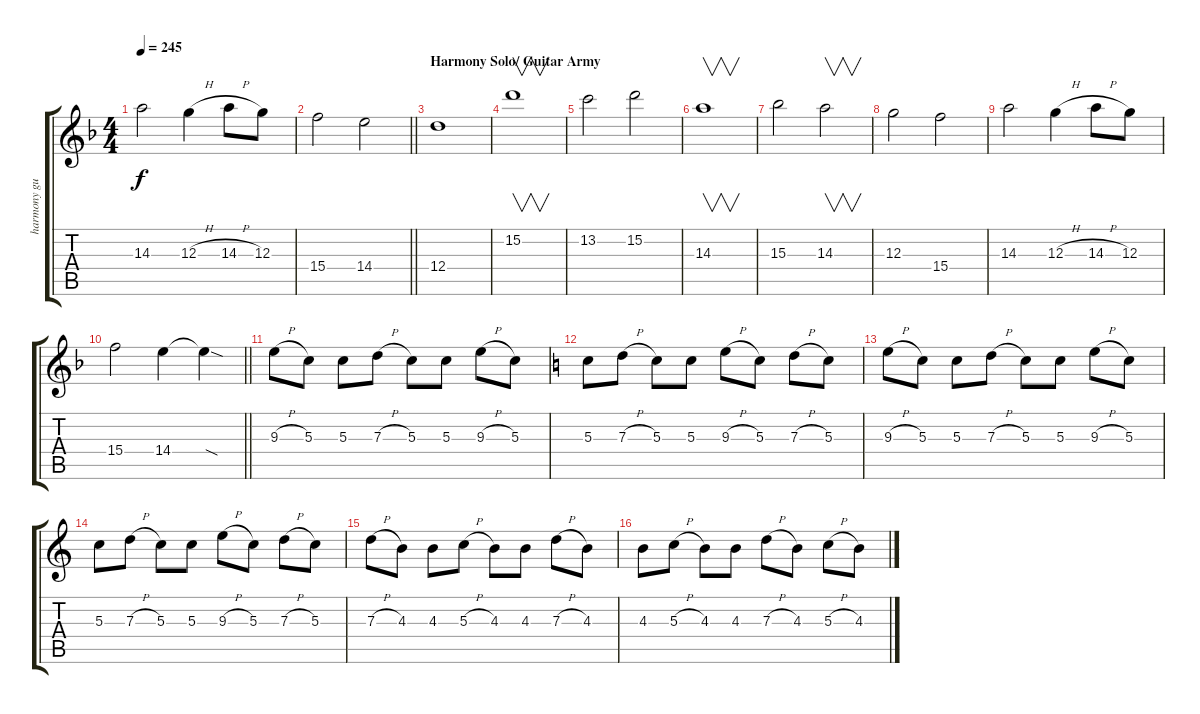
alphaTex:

\track ("harmony guitar" "harmony gu") {instrument distortionguitar}
\staff {score tabs}
\tuning (E4 B3 G3 D3 A2 E2) {hide}
\ts (4 4)
\tempo 245
\clef g2
\ks f
14.3.2{dy f} 12.3{h}.4 14.3{h}.8 12.3.8 |
\barLineRight lightlight
15.4.2 14.4.2 |
\section ("" "Harmony Solo/ Guitar Army")
12.4.1 |
15.2.1{v} |
13.2.2 15.2.2 |
14.3.1{v} |
15.3.2 14.3.2{v} |
12.3.2 15.4.2 |
14.3.2 12.3{h}.4 14.3{h}.8 12.3.8 |
\barLineRight lightlight
15.4.2 14.4.4 14.4{sod t}.4 |
9.3{h}.8 5.3.8 5.3.8 7.3{h}.8 5.3.8 5.3.8 9.3{h}.8 5.3.8 |
\ks c
5.3.8 7.3{h}.8 5.3.8 5.3.8 9.3{h}.8 5.3.8 7.3{h}.8 5.3.8 |
9.3{h}.8 5.3.8 5.3.8 7.3{h}.8 5.3.8 5.3.8 9.3{h}.8 5.3.8 |
5.3.8 7.3{h}.8 5.3.8 5.3.8 9.3{h}.8 5.3.8 7.3{h}.8 5.3.8 |
7.3{h}.8 4.3.8 4.3.8 5.3{h}.8 4.3.8 4.3.8 7.3{h}.8 4.3.8 |
4.3.8 5.3{h}.8 4.3.8 4.3.8 7.3{h}.8 4.3.8 5.3{h}.8 4.3.8
